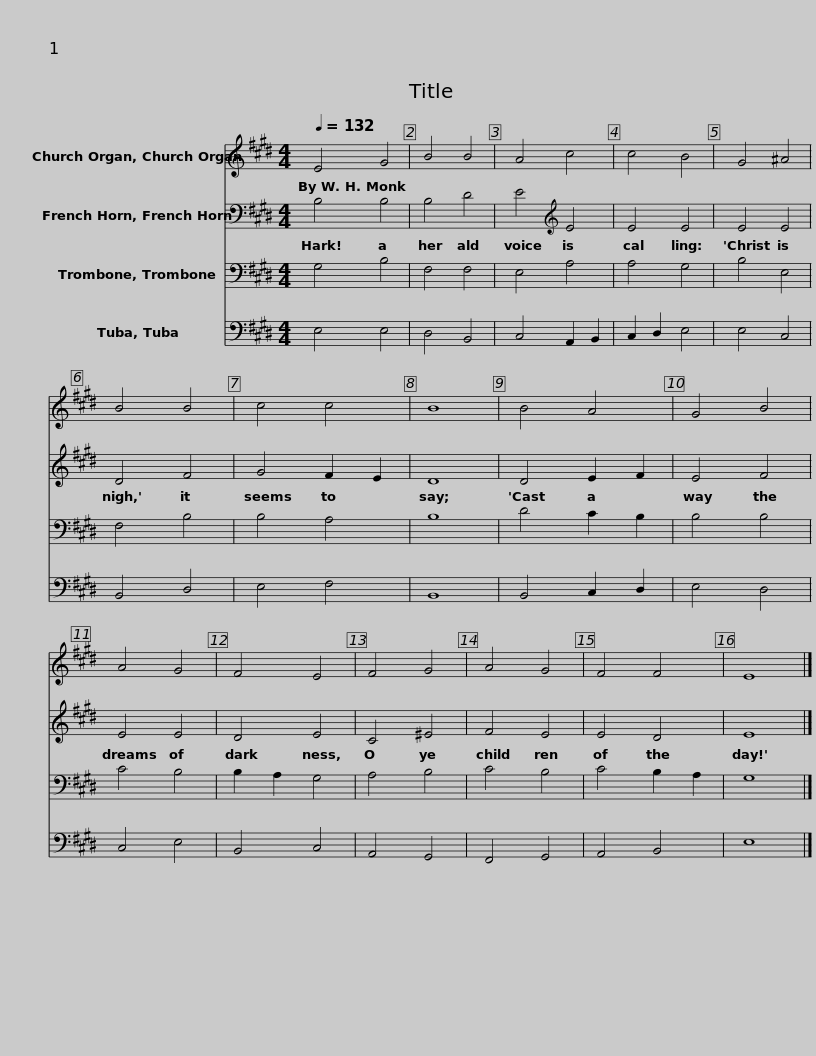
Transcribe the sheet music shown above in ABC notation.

X:1
%%score 1 2 3 4
L:1/8
Q:1/4=132
M:4/4
I:linebreak $
K:E
V:1 treble
V:2 bass
V:3 bass
V:4 bass
V:1
 E4 G4 | B4 B4 | A4 c4 | c4 B4 | G4 ^A4 | %5
 B4 B4 |$ c4 c4 | B8 | B4 A4 | G4 B4 | %10
 A4 G4 | F4 E4 | F4 G4 | A4 G4 | F4 F4 |$ %15
 E8 |] %16
V:2
 B,4 B,4 | B,4 D4 | E4[K:treble] E4 | E4 E4 | E4 E4 | %5
 D4 F4 |$ G4 F2 E2 | D8 | D4 E2 F2 | E4 F4 | %10
 E4 E4 | D4 E4 | C4 ^E4 | F4 E4 | E4 D4 |$ %15
 E8 |] %16
V:3
 G,4 B,4 | F,4 F,4 | E,4 A,4 | A,4 G,4 | B,4 E,4 | %5
 F,4 B,4 |$ B,4 A,4 | B,8 | D4 C2 B,2 | B,4 B,4 | %10
 C4 B,4 | B,2 A,2 G,4 | A,4 B,4 | C4 B,4 | C4 B,2 A,2 |$ %15
 G,8 |] %16
V:4
 E,4 E,4 | D,4 B,,4 | C,4 A,,2 B,,2 | C,2 D,2 E,4 | E,4 C,4 | %5
 B,,4 D,4 |$ E,4 F,4 | B,,8 | B,,4 C,2 D,2 | E,4 D,4 | %10
 C,4 E,4 | B,,4 C,4 | A,,4 G,,4 | F,,4 G,,4 | A,,4 B,,4 |$ %15
 E,8 |] %16
